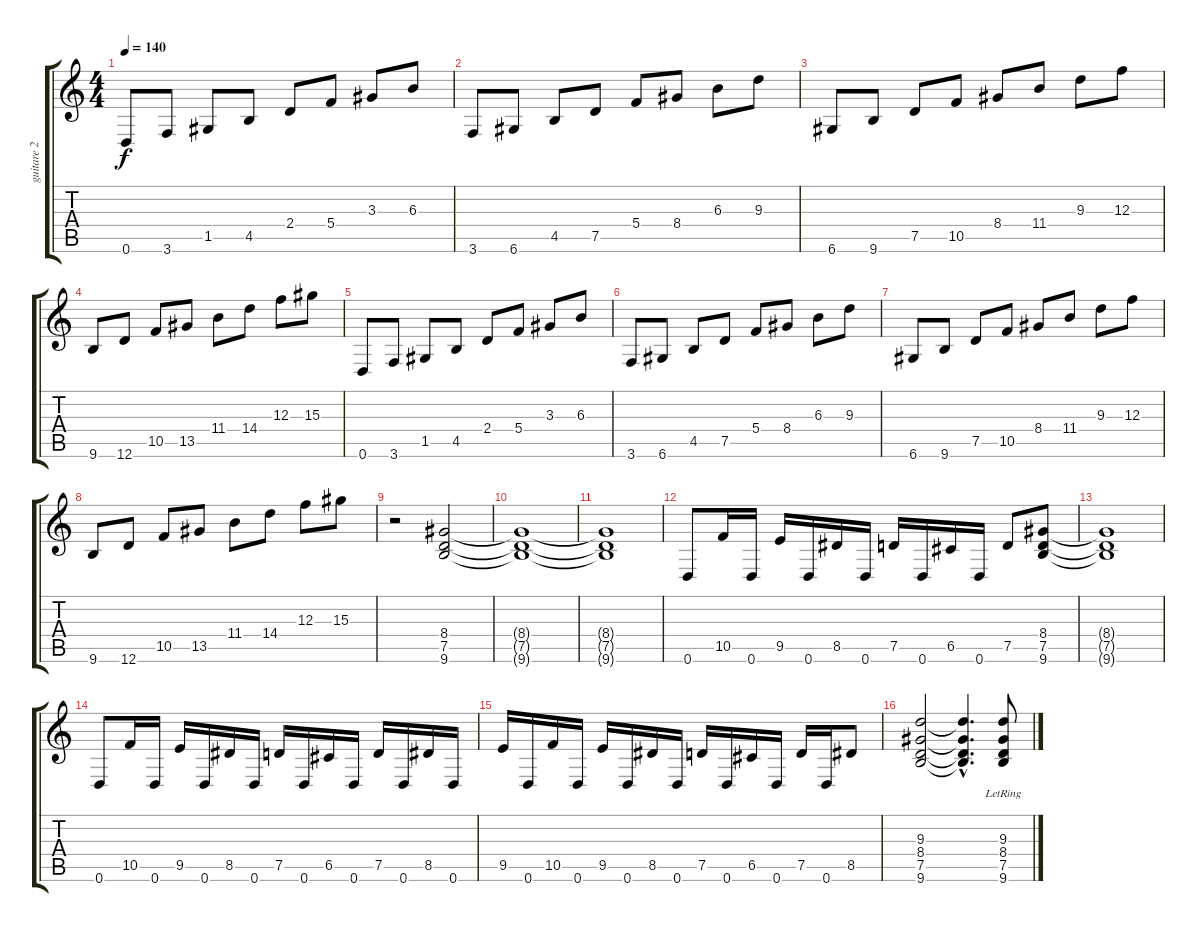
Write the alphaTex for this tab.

\track ("guitare 2 et lead" "guitare 2 ") {instrument distortionguitar}
\staff {score tabs}
\tuning (D4 A3 F3 C3 G2 D2) {hide}
\ts (4 4)
\tempo 140
\clef g2
\ks c
0.6.8{dy f} 3.6.8 1.5.8 4.5.8 2.4.8 5.4.8 3.3.8 6.3.8 |
3.6.8 6.6.8 4.5.8 7.5.8 5.4.8 8.4.8 6.3.8 9.3.8 |
6.6.8 9.6.8 7.5.8 10.5.8 8.4.8 11.4.8 9.3.8 12.3.8 |
9.6.8 12.6.8 10.5.8 13.5.8 11.4.8 14.4.8 12.3.8 15.3.8 |
0.6.8 3.6.8 1.5.8 4.5.8 2.4.8 5.4.8 3.3.8 6.3.8 |
3.6.8 6.6.8 4.5.8 7.5.8 5.4.8 8.4.8 6.3.8 9.3.8 |
6.6.8 9.6.8 7.5.8 10.5.8 8.4.8 11.4.8 9.3.8 12.3.8 |
9.6.8 12.6.8 10.5.8 13.5.8 11.4.8 14.4.8 12.3.8 15.3.8 |
r.2 (8.4 7.5 9.6).2 |
(8.4{t} 7.5{t} 9.6{t}).1 |
(8.4{t} 7.5{t} 9.6{t}).1 |
0.6.8 10.5.16 0.6.16 9.5.16 0.6.16 8.5.16 0.6.16 7.5.16 0.6.16 6.5.16 0.6.16 7.5.8 (8.4 7.5 9.6).8 |
(8.4{t} 7.5{t} 9.6{t}).1 |
0.6.8 10.5.16 0.6.16 9.5.16 0.6.16 8.5.16 0.6.16 7.5.16 0.6.16 6.5.16 0.6.16 7.5.16 0.6.16 8.5.16 0.6.16 |
9.5.16 0.6.16 10.5.16 0.6.16 9.5.16 0.6.16 8.5.16 0.6.16 7.5.16 0.6.16 6.5.16 0.6.16 7.5.16 0.6.16 8.5.8 |
(9.3 8.4 7.5 9.6).2 (9.3{hac t} 8.4{hac t} 7.5{hac t} 9.6{hac t}).4{d} (9.3{lr} 8.4{lr} 7.5{lr} 9.6{lr}).8
